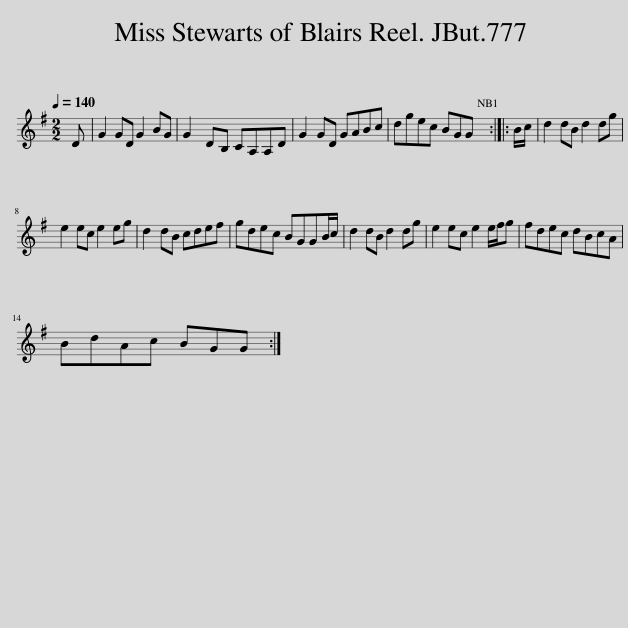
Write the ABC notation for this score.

X:1
L:1/8
Q:1/4=140
M:2/2
I:linebreak $
K:G
V:1 treble
V:1
 D | G2 GD G2 BG | G2 DB, CA,A,D | G2 GD GABc | dgec BGG :: %5
 B/c/ | d2 dB d2 dg |$ e2 ec e2 eg | d2 dB cdef | gdec BGGB/c/ | %10
 d2 dB d2 dg | e2 ec e2 e/f/g | fdec dBcA |$ BdAc BGG :| %14
